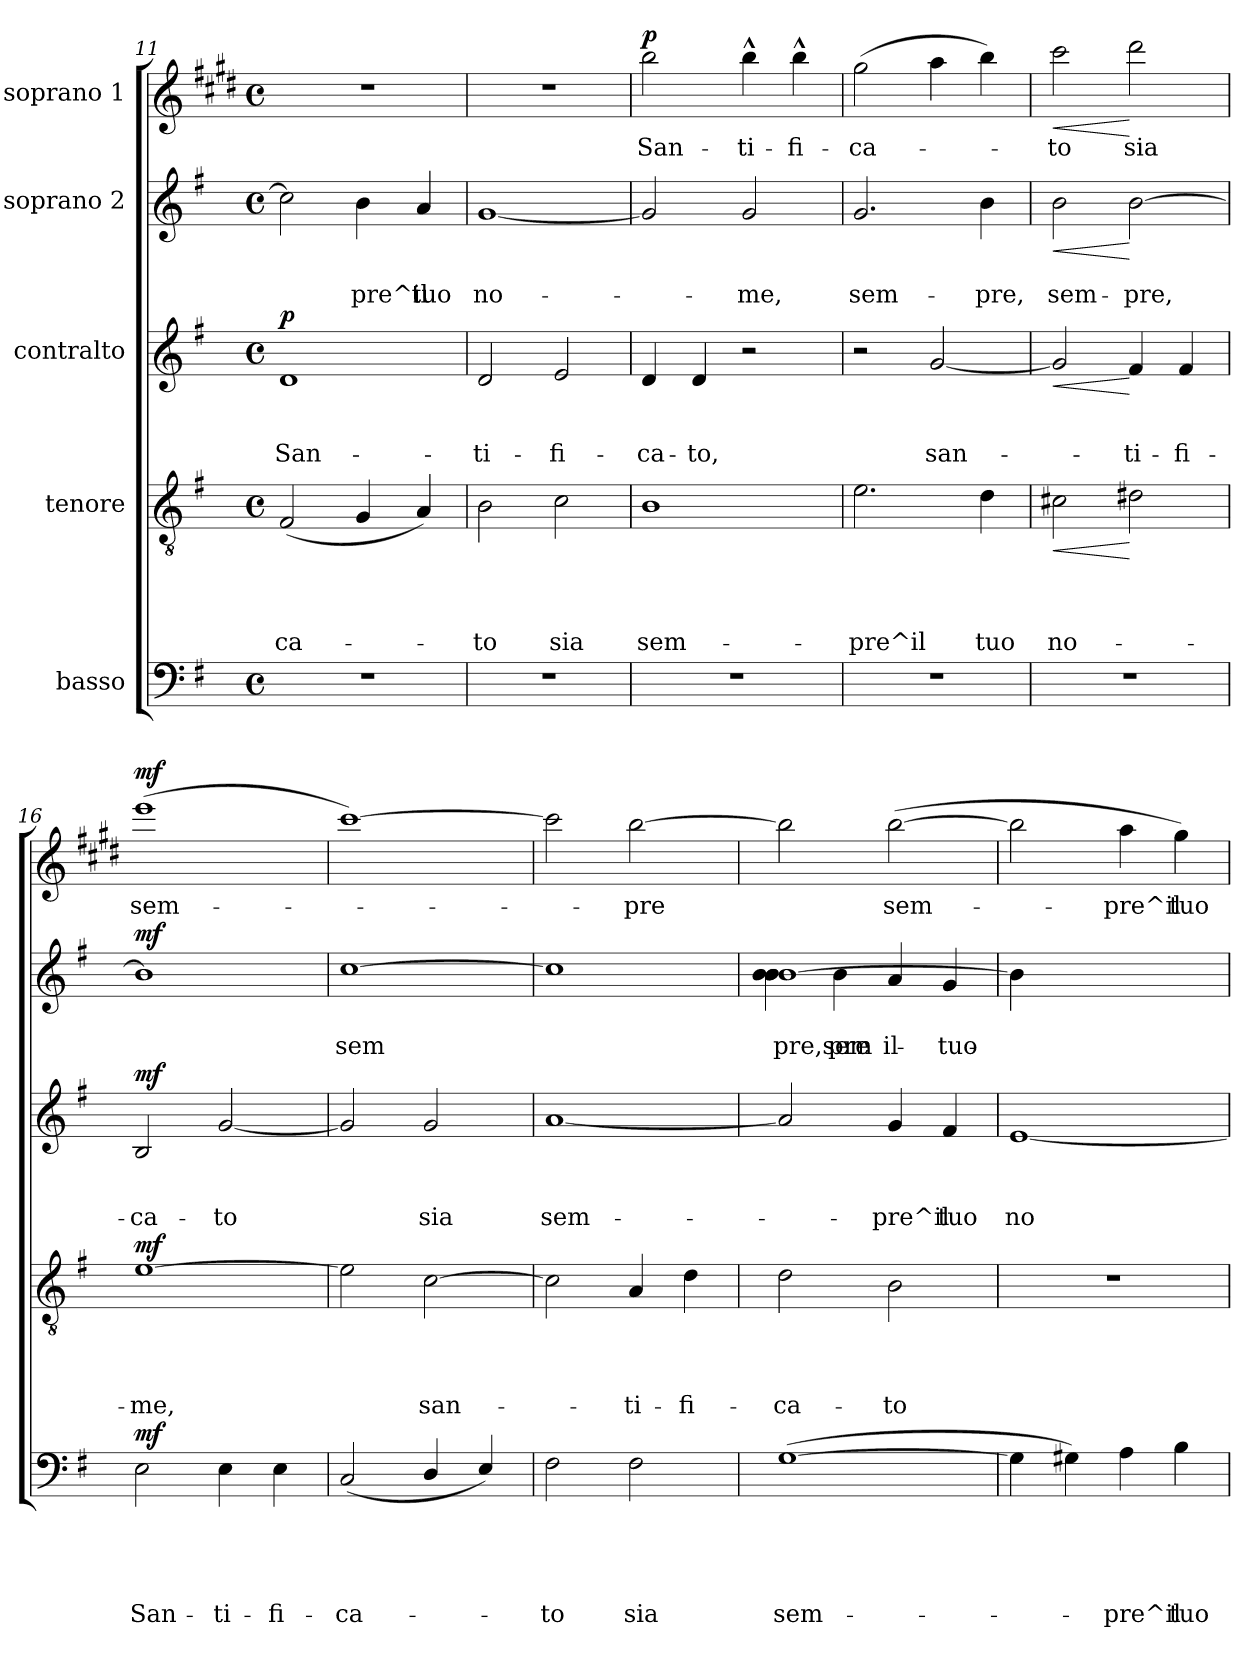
**kern	**text	**text	**text	**text	**text	**dynam	**kern	**text	**text	**text	**text	**dynam	**kern	**text	**text	**text	**dynam	**kern	**text	**text	**dynam	**kern	**text	**dynam
*part5	*part5	*part5	*part5	*part5	*part5	*part5	*part4	*part4	*part4	*part4	*part4	*part4	*part3	*part3	*part3	*part3	*part3	*part2	*part2	*part2	*part2	*part1	*part1	*part1
*staff5	*staff5	*staff5	*staff5	*staff5	*staff5	*staff5	*staff4	*staff4	*staff4	*staff4	*staff4	*staff4	*staff3	*staff3	*staff3	*staff3	*staff3	*staff2	*staff2	*staff2	*staff2	*staff1	*staff1	*staff1
*I"basso	*	*	*	*	*	*	*I"tenore	*	*	*	*	*	*I"contralto	*	*	*	*	*I"soprano 2	*	*	*	*I"soprano 1	*	*
*clefF4	*	*	*	*	*	*	*clefGv2	*	*	*	*	*	*clefG2	*	*	*	*	*clefG2	*	*	*	*clefG2	*	*
*	*	*	*	*	*	*	*	*	*	*	*	*	*	*	*	*	*	*	*	*	*	*ITrd5c9	*	*
*k[f#]	*	*	*	*	*	*	*k[f#]	*	*	*	*	*	*k[f#]	*	*	*	*	*k[f#]	*	*	*	*k[f#]	*	*
*G:	*	*	*	*	*	*	*G:	*	*	*	*	*	*G:	*	*	*	*	*G:	*	*	*	*G:	*	*
*M4/4	*	*	*	*	*	*	*M4/4	*	*	*	*	*	*M4/4	*	*	*	*	*M4/4	*	*	*	*M4/4	*	*
*met(c)	*	*	*	*	*	*	*met(c)	*	*	*	*	*	*met(c)	*	*	*	*	*met(c)	*	*	*	*met(c)	*	*
=11	=11	=11	=11	=11	=11	=11	=11	=11	=11	=11	=11	=11	=11	=11	=11	=11	=11	=11	=11	=11	=11	=11	=11	=11
!	!	!	!	!	!	!	!	!	!	!	!LO:LY:b	!	!	!	!	!LO:LY:b	!LO:DY:a	!	!	!	!	!	!	!
1r	.	.	.	.	.	.	(<2F#/	.	.	.	-ca-	.	1d	.	.	San-	p	2cc\]	.	.	.	1r	.	.
!	!	!	!	!	!	!	!	!	!	!	!	!	!	!	!	!	!	!	!	!LO:LY:b	!	!	!	!
.	.	.	.	.	.	.	4G/	.	.	.	.	.	.	.	.	.	.	4b\	.	-pre^il	.	.	.	.
!	!	!	!	!	!	!	!	!	!	!	!	!	!	!	!	!	!	!	!	!LO:LY:b	!	!	!	!
.	.	.	.	.	.	.	4A/)	.	.	.	.	.	.	.	.	.	.	4a/	.	tuo	.	.	.	.
=12	=12	=12	=12	=12	=12	=12	=12	=12	=12	=12	=12	=12	=12	=12	=12	=12	=12	=12	=12	=12	=12	=12	=12	=12
!	!	!	!	!	!	!	!	!	!	!	!LO:LY:b	!	!	!	!	!LO:LY:b	!	!	!	!LO:LY:b	!	!	!	!
1r	.	.	.	.	.	.	2B\	.	.	.	-to	.	2d/	.	.	-ti-	.	[<1g	.	no-	.	1r	.	.
!	!	!	!	!	!	!	!	!	!	!	!LO:LY:b	!	!	!	!	!LO:LY:b	!	!	!	!	!	!	!	!
.	.	.	.	.	.	.	2c\	.	.	.	sia	.	2e/	.	.	-fi-	.	.	.	.	.	.	.	.
=13	=13	=13	=13	=13	=13	=13	=13	=13	=13	=13	=13	=13	=13	=13	=13	=13	=13	=13	=13	=13	=13	=13	=13	=13
!	!	!	!	!	!	!	!	!	!	!	!LO:LY:b	!	!	!	!	!LO:LY:b	!	!	!	!	!	!	!LO:LY:b	!LO:DY:a
1r	.	.	.	.	.	.	1B	.	.	.	sem-	.	4d/	.	.	-ca-	.	2g/]	.	.	.	2dd\	San-	p
!	!	!	!	!	!	!	!	!	!	!	!	!	!	!	!	!LO:LY:b	!	!	!	!	!	!	!	!
.	.	.	.	.	.	.	.	.	.	.	.	.	4d/	.	.	-to,	.	.	.	.	.	.	.	.
!	!	!	!	!	!	!	!	!	!	!	!	!	!	!	!	!	!	!	!	!LO:LY:b	!	!	!LO:LY:b	!
.	.	.	.	.	.	.	.	.	.	.	.	.	2r	.	.	.	.	2g/	.	-me,	.	4dd^^>\	-ti-	.
!	!	!	!	!	!	!	!	!	!	!	!	!	!	!	!	!	!	!	!	!	!	!	!LO:LY:b	!
.	.	.	.	.	.	.	.	.	.	.	.	.	.	.	.	.	.	.	.	.	.	4dd^^>\	-fi-	.
!!LO:LB:g=z
=14	=14	=14	=14	=14	=14	=14	=14	=14	=14	=14	=14	=14	=14	=14	=14	=14	=14	=14	=14	=14	=14	=14	=14	=14
!	!	!	!	!	!	!	!	!	!	!	!LO:LY:b	!	!	!	!	!	!	!	!	!LO:LY:b	!	!	!LO:LY:b	!
1r	.	.	.	.	.	.	2.e\	.	.	.	-pre^il	.	2r	.	.	.	.	2.g/	.	sem-	.	(>2b\	-ca-	.
!	!	!	!	!	!	!	!	!	!	!	!	!	!	!	!	!LO:LY:b	!	!	!	!	!	!	!	!
.	.	.	.	.	.	.	.	.	.	.	.	.	[<2g/	.	.	san-	.	.	.	.	.	4cc\	.	.
!	!	!	!	!	!	!	!	!	!	!	!LO:LY:b	!	!	!	!	!	!	!	!	!LO:LY:b	!	!	!	!
.	.	.	.	.	.	.	4d\	.	.	.	tuo	.	.	.	.	.	.	4b\	.	-pre,	.	4dd\)	.	.
!!LO:LB:g=z
=15	=15	=15	=15	=15	=15	=15	=15	=15	=15	=15	=15	=15	=15	=15	=15	=15	=15	=15	=15	=15	=15	=15	=15	=15
!	!	!	!	!	!	!	!	!	!	!	!LO:LY:b	!LO:HP:b	!	!	!	!	!LO:HP:b	!	!	!LO:LY:b	!LO:HP:b	!	!LO:LY:b	!LO:HP:b
1r	.	.	.	.	.	.	2c#X\	.	.	.	no-	<	2g/]	.	.	.	<	2b\	.	sem-	<	2ee\	-to	<
!	!	!	!	!	!	!	!	!	!	!	!	!	!	!	!	!LO:LY:b	!	!	!	!LO:LY:b	!	!	!LO:LY:b	!
.	.	.	.	.	.	.	2d#X\	.	.	.	.	[	4f#/	.	.	-ti-	[	[>2b\	.	-pre,	[	2ff#\	sia	[
!	!	!	!	!	!	!	!	!	!	!	!	!	!	!	!	!LO:LY:b	!	!	!	!	!	!	!	!
.	.	.	.	.	.	.	.	.	.	.	.	.	4f#/	.	.	-fi-	.	.	.	.	.	.	.	.
=16	=16	=16	=16	=16	=16	=16	=16	=16	=16	=16	=16	=16	=16	=16	=16	=16	=16	=16	=16	=16	=16	=16	=16	=16
!	!	!	!	!	!LO:LY:b	!LO:DY:a	!	!	!	!	!LO:LY:b	!LO:DY:a	!	!	!	!LO:LY:b	!LO:DY:a	!	!	!	!LO:DY:a	!	!LO:LY:b	!LO:DY:a
2E\	.	.	.	.	San-	mf	[>1e	.	.	.	-me,	mf	2B/	.	.	-ca-	mf	1b]	.	.	mf	(>1gg	sem-	mf
!	!	!	!	!	!LO:LY:b	!	!	!	!	!	!	!	!	!	!	!LO:LY:b	!	!	!	!	!	!	!	!
4E\	.	.	.	.	-ti-	.	.	.	.	.	.	.	[<2g/	.	.	-to	.	.	.	.	.	.	.	.
!	!	!	!	!	!LO:LY:b	!	!	!	!	!	!	!	!	!	!	!	!	!	!	!	!	!	!	!
4E\	.	.	.	.	-fi-	.	.	.	.	.	.	.	.	.	.	.	.	.	.	.	.	.	.	.
=17	=17	=17	=17	=17	=17	=17	=17	=17	=17	=17	=17	=17	=17	=17	=17	=17	=17	=17	=17	=17	=17	=17	=17	=17
!	!	!	!	!	!LO:LY:b	!	!	!	!	!	!	!	!	!	!	!	!	!	!	!LO:LY:b	!	!	!	!
(<2C/	.	.	.	.	-ca-	.	2e\]	.	.	.	.	.	2g/]	.	.	.	.	[>1cc	.	sem	.	[>1ee)	.	.
!	!	!	!	!	!	!	!	!	!	!	!LO:LY:b	!	!	!	!	!LO:LY:b	!	!	!	!	!	!	!	!
4D/	.	.	.	.	.	.	[>2c\	.	.	.	san-	.	2g/	.	.	sia	.	.	.	.	.	.	.	.
4E/)	.	.	.	.	.	.	.	.	.	.	.	.	.	.	.	.	.	.	.	.	.	.	.	.
=18	=18	=18	=18	=18	=18	=18	=18	=18	=18	=18	=18	=18	=18	=18	=18	=18	=18	=18	=18	=18	=18	=18	=18	=18
!	!	!	!	!	!LO:LY:b	!	!	!	!	!	!	!	!	!	!	!LO:LY:b	!	!	!	!	!	!	!	!
2F#\	.	.	.	.	-to	.	2c\]	.	.	.	.	.	[<1a	.	.	sem-	.	1cc]	.	.	.	2ee\]	.	.
!	!	!	!	!	!LO:LY:b	!	!	!	!	!	!LO:LY:b	!	!	!	!	!	!	!	!	!	!	!	!LO:LY:b	!
2F#\	.	.	.	.	sia	.	4A/	.	.	.	-ti-	.	.	.	.	.	.	.	.	.	.	[>2dd\	-pre	.
!	!	!	!	!	!	!	!	!	!	!	!LO:LY:b	!	!	!	!	!	!	!	!	!	!	!	!	!
.	.	.	.	.	.	.	4d\	.	.	.	-fi-	.	.	.	.	.	.	.	.	.	.	.	.	.
=19	=19	=19	=19	=19	=19	=19	=19	=19	=19	=19	=19	=19	=19	=19	=19	=19	=19	=19	=19	=19	=19	=19	=19	=19
!	!	!	!	!	!LO:LY:b	!	!	!	!	!	!LO:LY:b	!	!	!	!	!	!	!	!	!LO:LY:b	!	!	!	!
*	*	*	*	*	*	*	*	*	*	*	*	*	*	*	*	*	*	*^	*	*	*	*	*	*
(>[>1G	.	.	.	.	sem-	.	2d\	.	.	.	-ca-	.	2a/]	.	.	.	.	[>1b	4b\ 4b\ 4b\	.	pre,sem-	.	2dd\]	.	.
!	!	!	!	!	!	!	!	!	!	!	!	!	!	!	!	!	!	!	!	!	!LO:LY:b	!	!	!	!
.	.	.	.	.	.	.	.	.	.	.	.	.	.	.	.	.	.	.	4b\	.	-pre	.	.	.	.
!	!	!	!	!	!	!	!	!	!	!	!LO:LY:b	!	!	!	!	!LO:LY:b	!	!	!	!	!LO:LY:b	!	!	!LO:LY:b	!
.	.	.	.	.	.	.	2B\	.	.	.	-to	.	4g/	.	.	-pre^il	.	.	4a/	.	il	.	(>[>2dd\	sem-	.
!	!	!	!	!	!	!	!	!	!	!	!	!	!	!	!	!LO:LY:b	!	!	!	!	!LO:LY:b	!	!	!	!
.	.	.	.	.	.	.	.	.	.	.	.	.	4f#/	.	.	tuo	.	.	4g/	.	tuo	.	.	.	.
=20	=20	=20	=20	=20	=20	=20	=20	=20	=20	=20	=20	=20	=20	=20	=20	=20	=20	=20	=20	=20	=20	=20	=20	=20	=20
!	!	!	!	!	!	!	!	!	!	!	!	!	!	!	!	!LO:LY:b	!	!	!	!	!	!	!	!	!
*	*	*	*	*	*	*	*	*	*	*	*	*	*	*	*	*	*	*v	*v	*	*	*	*	*	*
4G\]	.	.	.	.	.	.	1r	.	.	.	.	.	[<1e	.	.	no	.	4b\]	.	.	.	2dd\]	.	.
4G#X\)	.	.	.	.	.	.	.	.	.	.	.	.	.	.	.	.	.	2.ryy	.	.	.	.	.	.
!	!	!	!	!	!LO:LY:b	!	!	!	!	!	!	!	!	!	!	!	!	!	!	!	!	!	!LO:LY:b	!
4A\	.	.	.	.	-pre^il	.	.	.	.	.	.	.	.	.	.	.	.	.	.	.	.	4cc\	-pre^il	.
!	!	!	!	!	!LO:LY:b	!	!	!	!	!	!	!	!	!	!	!	!	!	!	!	!	!	!LO:LY:b	!
4B\	.	.	.	.	tuo	.	.	.	.	.	.	.	.	.	.	.	.	.	.	.	.	4b\)	tuo	.
=	=	=	=	=	=	=	=	=	=	=	=	=	=	=	=	=	=	=	=	=	=	=	=	=
*-	*-	*-	*-	*-	*-	*-	*-	*-	*-	*-	*-	*-	*-	*-	*-	*-	*-	*-	*-	*-	*-	*-	*-	*-
